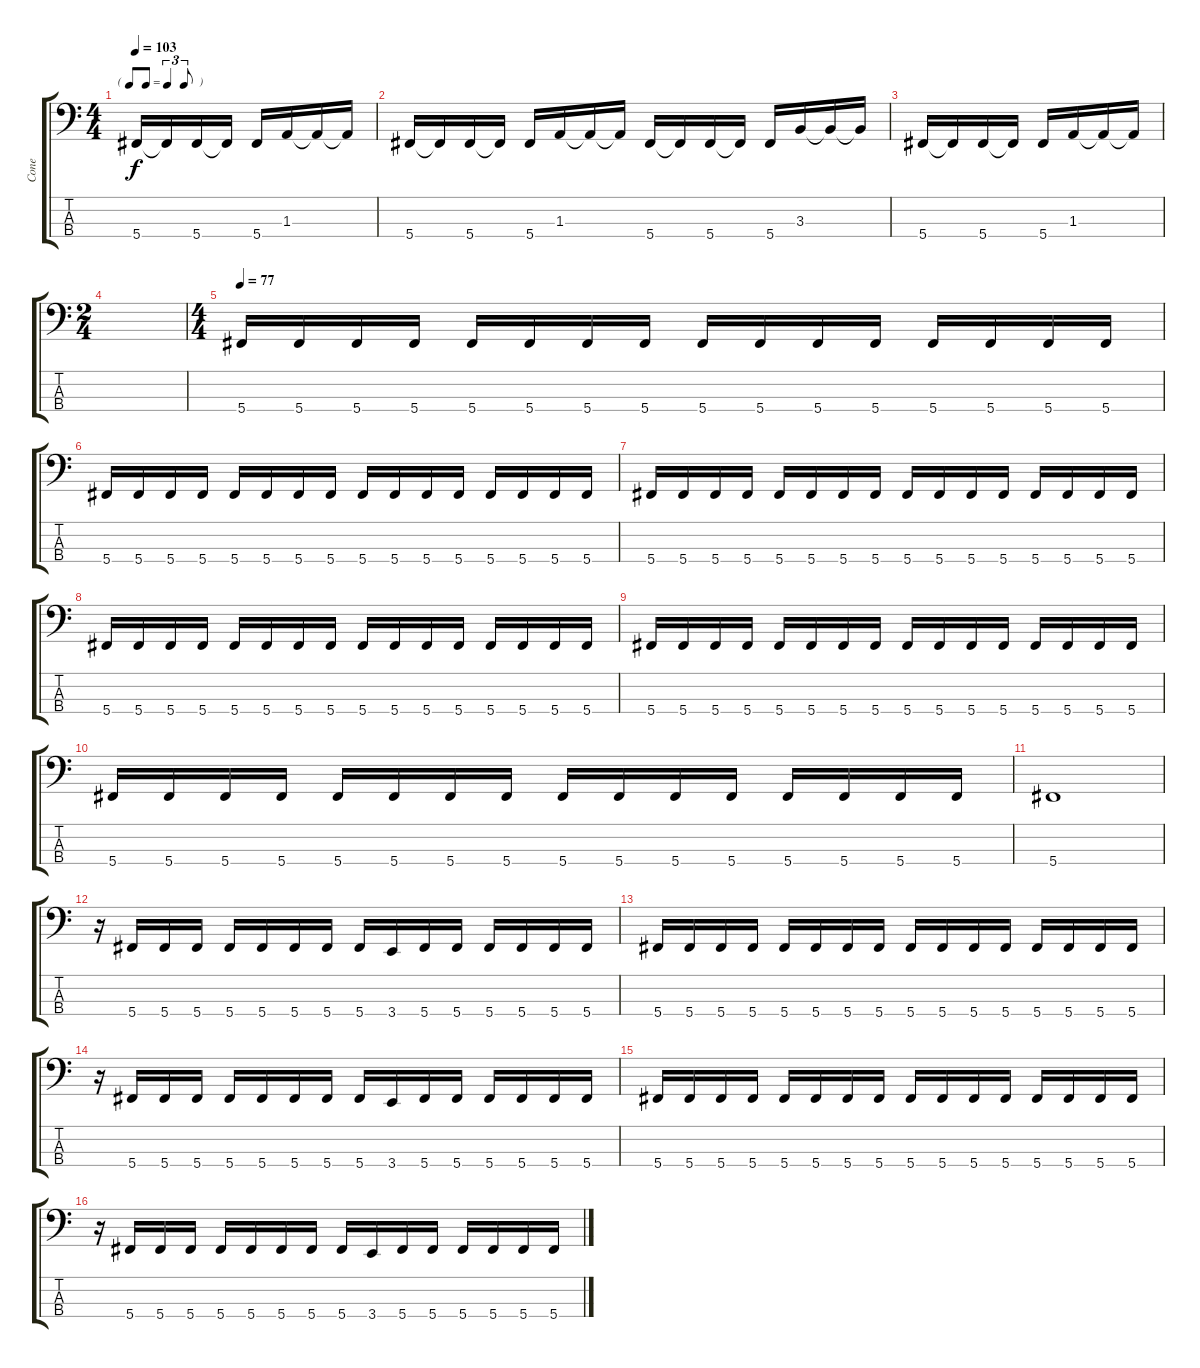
\track ("Cone" "Cone") {instrument electricbasspick}
\staff {score tabs}
\tuning (Gb2 Db2 Ab1 Db1) {hide}
\ts (4 4)
\tf triplet8th
\tempo 103
\clef f4
\ks c
5.4.16{dy f} 5.4{t}.16 5.4.16 5.4{t}.16 5.4.16 1.3.16 1.3{t}.16 1.3{t}.16 |
5.4.16 5.4{t}.16 5.4.16 5.4{t}.16 5.4.16 1.3.16 1.3{t}.16 1.3{t}.16 5.4.16 5.4{t}.16 5.4.16 5.4{t}.16 5.4.16 3.3.16 3.3{t}.16 3.3{t}.16 |
5.4.16 5.4{t}.16 5.4.16 5.4{t}.16 5.4.16 1.3.16 1.3{t}.16 1.3{t}.16 |
\ts (2 4)
|
\ts (4 4)
\tempo 74
\tempo 77
5.4.16 5.4.16 5.4.16 5.4.16 5.4.16 5.4.16 5.4.16 5.4.16 5.4.16 5.4.16 5.4.16 5.4.16 5.4.16 5.4.16 5.4.16 5.4.16 |
5.4.16 5.4.16 5.4.16 5.4.16 5.4.16 5.4.16 5.4.16 5.4.16 5.4.16 5.4.16 5.4.16 5.4.16 5.4.16 5.4.16 5.4.16 5.4.16 |
5.4.16 5.4.16 5.4.16 5.4.16 5.4.16 5.4.16 5.4.16 5.4.16 5.4.16 5.4.16 5.4.16 5.4.16 5.4.16 5.4.16 5.4.16 5.4.16 |
5.4.16 5.4.16 5.4.16 5.4.16 5.4.16 5.4.16 5.4.16 5.4.16 5.4.16 5.4.16 5.4.16 5.4.16 5.4.16 5.4.16 5.4.16 5.4.16 |
5.4.16 5.4.16 5.4.16 5.4.16 5.4.16 5.4.16 5.4.16 5.4.16 5.4.16 5.4.16 5.4.16 5.4.16 5.4.16 5.4.16 5.4.16 5.4.16 |
5.4.16 5.4.16 5.4.16 5.4.16 5.4.16 5.4.16 5.4.16 5.4.16 5.4.16 5.4.16 5.4.16 5.4.16 5.4.16 5.4.16 5.4.16 5.4.16 |
5.4.1 |
r.16 5.4.16 5.4.16 5.4.16 5.4.16 5.4.16 5.4.16 5.4.16 5.4.16 3.4.16 5.4.16 5.4.16 5.4.16 5.4.16 5.4.16 5.4.16 |
5.4.16 5.4.16 5.4.16 5.4.16 5.4.16 5.4.16 5.4.16 5.4.16 5.4.16 5.4.16 5.4.16 5.4.16 5.4.16 5.4.16 5.4.16 5.4.16 |
r.16 5.4.16 5.4.16 5.4.16 5.4.16 5.4.16 5.4.16 5.4.16 5.4.16 3.4.16 5.4.16 5.4.16 5.4.16 5.4.16 5.4.16 5.4.16 |
5.4.16 5.4.16 5.4.16 5.4.16 5.4.16 5.4.16 5.4.16 5.4.16 5.4.16 5.4.16 5.4.16 5.4.16 5.4.16 5.4.16 5.4.16 5.4.16 |
r.16 5.4.16 5.4.16 5.4.16 5.4.16 5.4.16 5.4.16 5.4.16 5.4.16 3.4.16 5.4.16 5.4.16 5.4.16 5.4.16 5.4.16 5.4.16
